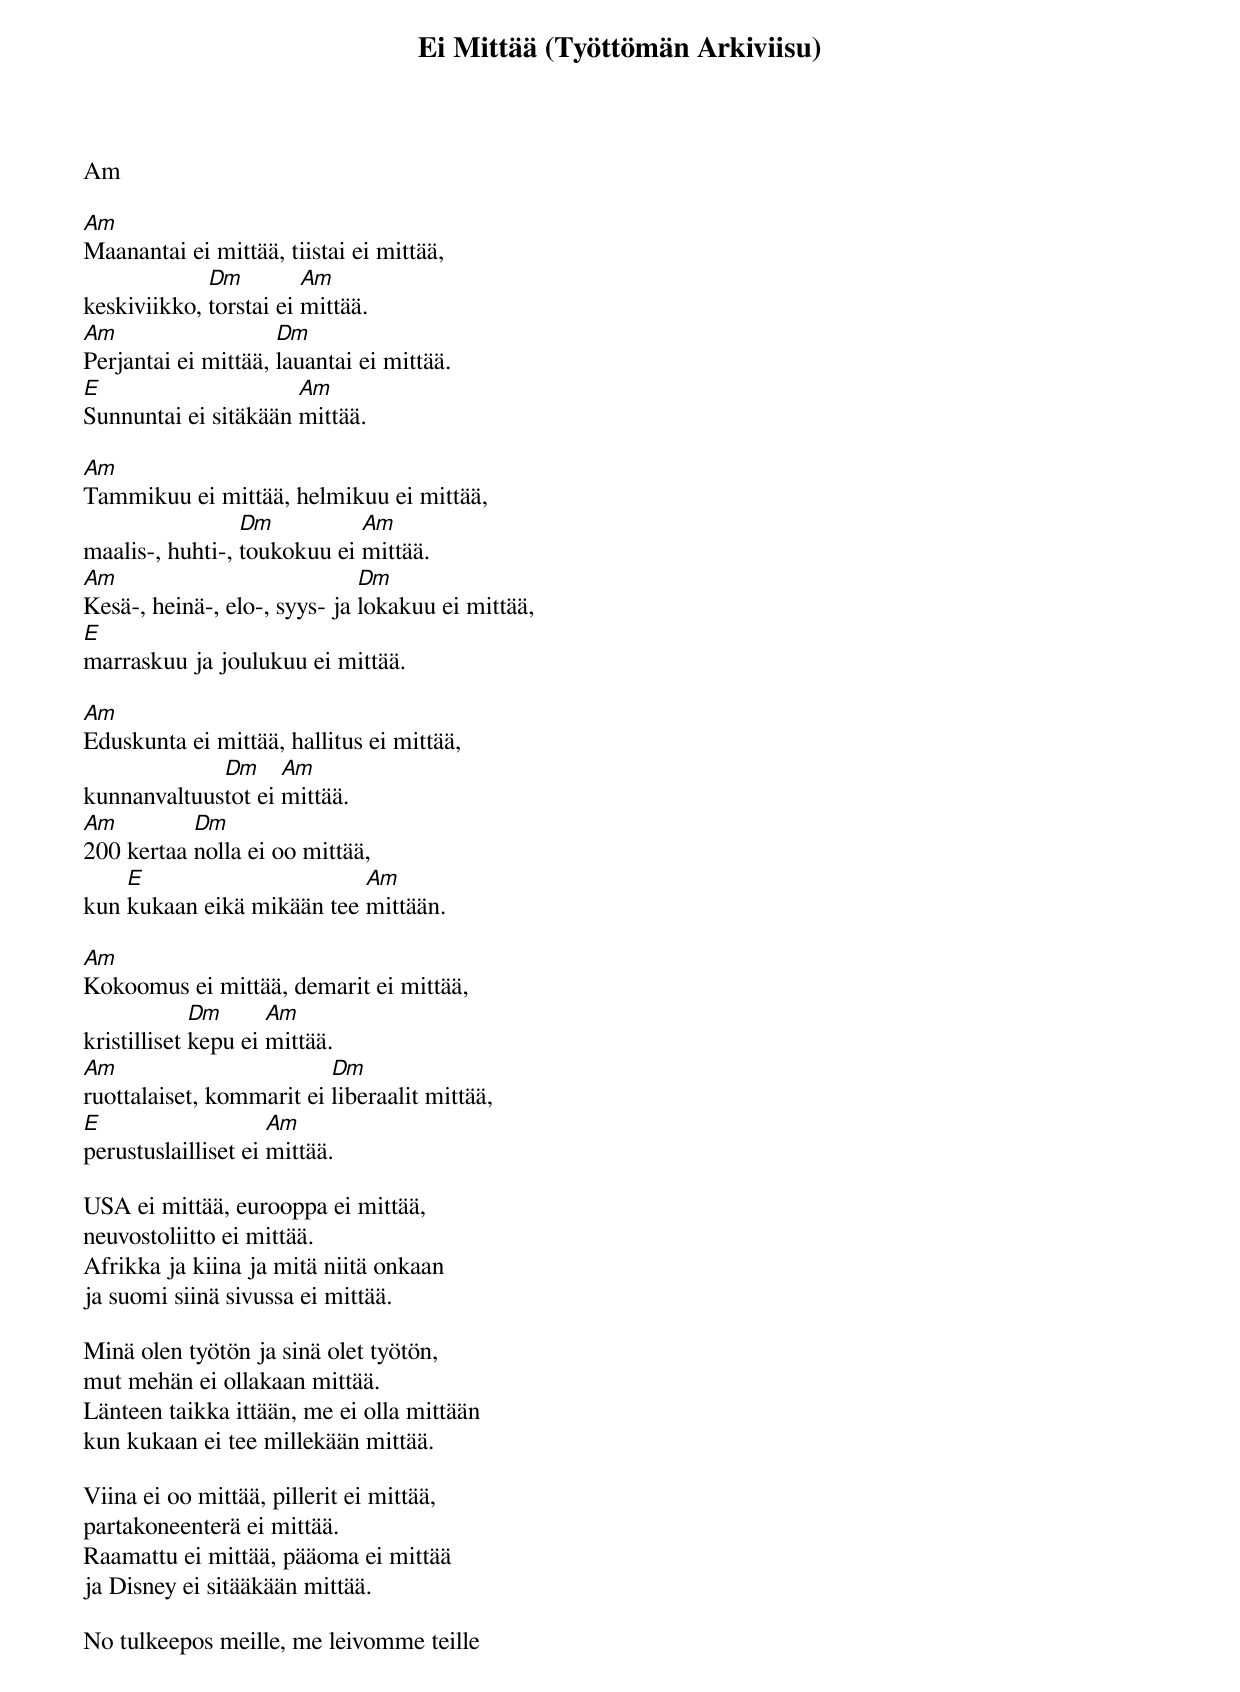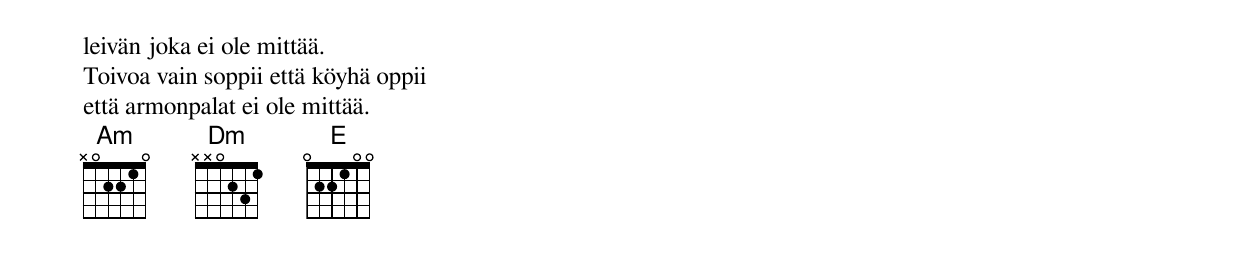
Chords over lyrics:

Ei Mittää (Työttömän Arkiviisu)

Am

Am
Maanantai ei mittää, tiistai ei mittää,
             Dm         Am
keskiviikko, torstai ei mittää.
Am                   Dm
Perjantai ei mittää, lauantai ei mittää.
E                     Am
Sunnuntai ei sitäkään mittää.

Am
Tammikuu ei mittää, helmikuu ei mittää,
                 Dm          Am
maalis-, huhti-, toukokuu ei mittää.
Am                            Dm
Kesä-, heinä-, elo-, syys- ja lokakuu ei mittää,
E
marraskuu ja joulukuu ei mittää.

Am
Eduskunta ei mittää, hallitus ei mittää,
             Dm     Am
kunnanvaltuustot ei mittää.
Am         Dm
200 kertaa nolla ei oo mittää,
    E                      Am
kun kukaan eikä mikään tee mittään.

Am
Kokoomus ei mittää, demarit ei mittää,
             Dm      Am
kristilliset kepu ei mittää.
Am                        Dm
ruottalaiset, kommarit ei liberaalit mittää,
E                    Am
perustuslailliset ei mittää.

USA ei mittää, eurooppa ei mittää,
neuvostoliitto ei mittää.
Afrikka ja kiina ja mitä niitä onkaan
ja suomi siinä sivussa ei mittää.

Minä olen työtön ja sinä olet työtön,
mut mehän ei ollakaan mittää.
Länteen taikka ittään, me ei olla mittään
kun kukaan ei tee millekään mittää.

Viina ei oo mittää, pillerit ei mittää,
partakoneenterä ei mittää.
Raamattu ei mittää, pääoma ei mittää
ja Disney ei sitääkään mittää.

No tulkeepos meille, me leivomme teille
leivän joka ei ole mittää.
Toivoa vain soppii että köyhä oppii
että armonpalat ei ole mittää.
